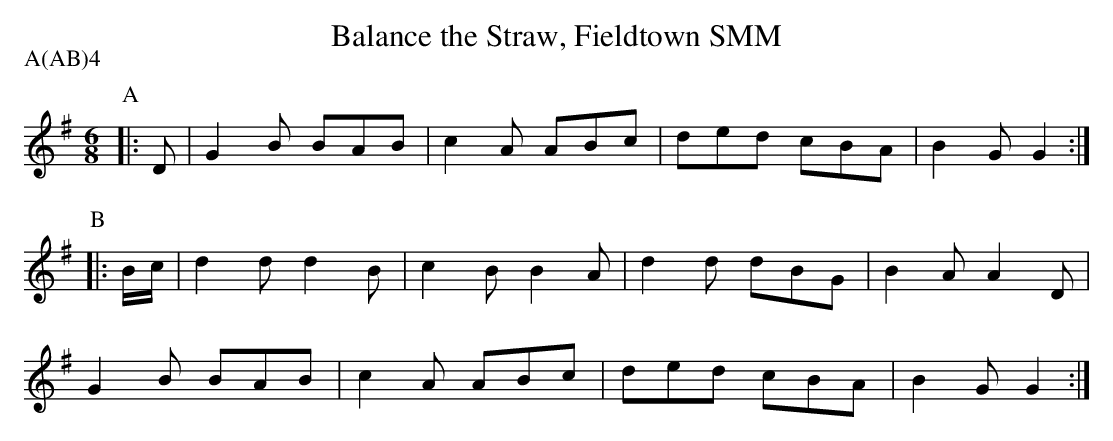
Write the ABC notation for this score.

X:1
T:Balance the Straw, Fieldtown SMM
M:6/8
L:1/8
P:A(AB)4
K:G
P:A
|:D|G2B BAB|c2A ABc|ded cBA|B2G G2:|
P:B
|:B/c/ |d2d d2B|c2B B2A|d2d dBG|B2A A2D|
G2B BAB|c2A ABc|ded cBA|B2G G2:|
